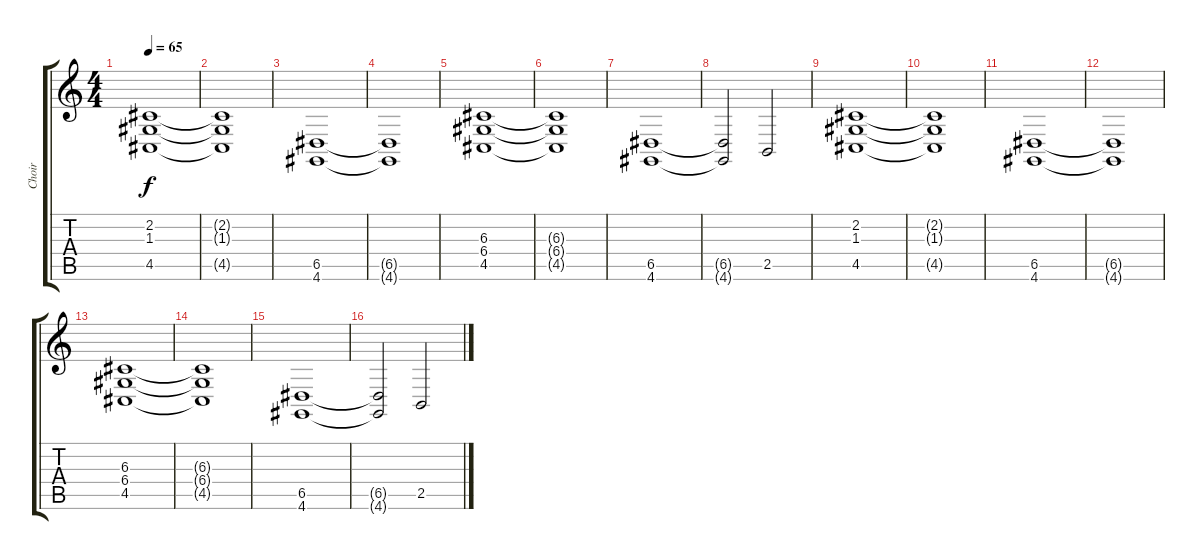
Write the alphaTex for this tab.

\track ("Choir" "Choir") {instrument pad2warm}
\staff {score tabs}
\tuning (E4 B3 G3 D3 A2 E2) {hide}
\ts (4 4)
\tempo 65
\clef g2
\ks c
(2.2 1.3 4.5).1{dy f instrument pad2warm} |
(2.2{t} 1.3{t} 4.5{t}).1 |
(6.5 4.6).1 |
(6.5{t} 4.6{t}).1 |
(6.3 6.4 4.5).1 |
(6.3{t} 6.4{t} 4.5{t}).1 |
(6.5 4.6).1 |
(6.5{t} 4.6{t}).2 2.5.2 |
(2.2 1.3 4.5).1 |
(2.2{t} 1.3{t} 4.5{t}).1 |
(6.5 4.6).1 |
(6.5{t} 4.6{t}).1 |
(6.3 6.4 4.5).1 |
(6.3{t} 6.4{t} 4.5{t}).1 |
(6.5 4.6).1 |
(6.5{t} 4.6{t}).2 2.5.2
